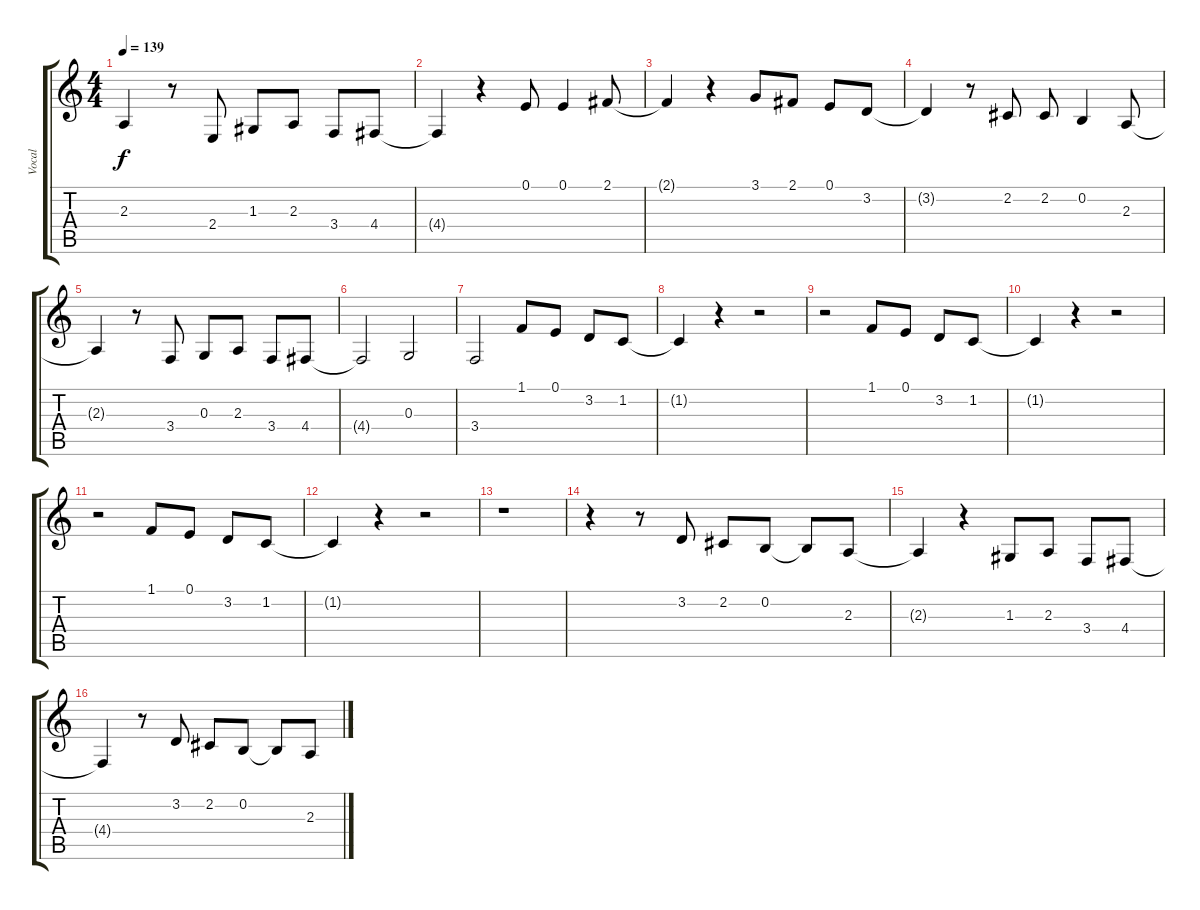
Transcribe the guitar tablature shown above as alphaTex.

\track ("Vocal" "Vocal") {instrument englishhorn}
\staff {score tabs}
\tuning (E4 B3 G3 D3 A2 E2) {hide}
\ts (4 4)
\tempo 139
\clef g2
\ks c
2.3{t}.4{dy f} r.8 2.4.8 1.3.8 2.3.8 3.4.8 4.4.8 |
4.4{t}.4 r.4 0.1.8 0.1.4 2.1.8 |
2.1{t}.4 r.4 3.1.8 2.1.8 0.1.8 3.2.8 |
3.2{t}.4 r.8 2.2.8 2.2.8 0.2.4 2.3.8 |
2.3{t}.4 r.8 3.4.8 0.3.8 2.3.8 3.4.8 4.4.8 |
4.4{t}.2 0.3.2 |
3.4.2 1.1.8 0.1.8 3.2.8 1.2.8 |
1.2{t}.4 r.4 r.2 |
r.2 1.1.8 0.1.8 3.2.8 1.2.8 |
1.2{t}.4 r.4 r.2 |
r.2 1.1.8 0.1.8 3.2.8 1.2.8 |
1.2{t}.4 r.4 r.2 |
r.1 |
r.4 r.8 3.2.8 2.2.8 0.2.8 0.2{t}.8 2.3.8 |
2.3{t}.4 r.4 1.3.8 2.3.8 3.4.8 4.4.8 |
4.4{t}.4 r.8 3.2.8 2.2.8 0.2.8 0.2{t}.8 2.3.8
